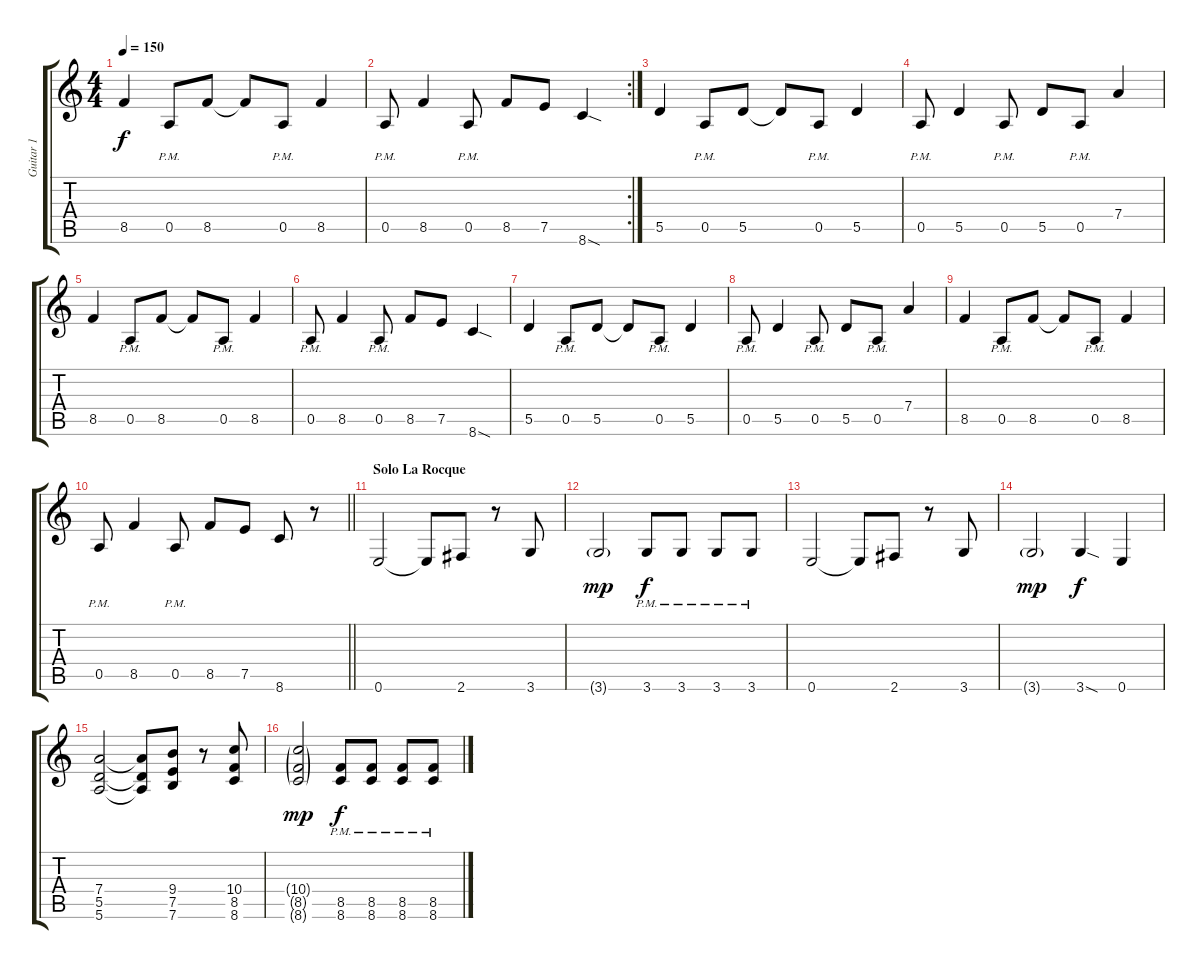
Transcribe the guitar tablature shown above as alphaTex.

\track ("Guitar 1" "Guitar 1") {instrument distortionguitar}
\staff {score tabs}
\tuning (E4 B3 G3 D3 A2 E2) {hide}
\ts (4 4)
\tempo 150
\clef g2
\ks c
8.5.4{dy f} 0.5{pm}.8 8.5.8 8.5{t}.8 0.5{pm}.8 8.5.4 |
\rc 2
0.5{pm}.8 8.5.4 0.5{pm}.8 8.5.8 7.5.8 8.6{sod}.4 |
5.5.4 0.5{pm}.8 5.5.8 5.5{t}.8 0.5{pm}.8 5.5.4 |
0.5{pm}.8 5.5.4 0.5{pm}.8 5.5.8 0.5{pm}.8 7.4.4 |
8.5.4 0.5{pm}.8 8.5.8 8.5{t}.8 0.5{pm}.8 8.5.4 |
0.5{pm}.8 8.5.4 0.5{pm}.8 8.5.8 7.5.8 8.6{sod}.4 |
5.5.4 0.5{pm}.8 5.5.8 5.5{t}.8 0.5{pm}.8 5.5.4 |
0.5{pm}.8 5.5.4 0.5{pm}.8 5.5.8 0.5{pm}.8 7.4.4 |
8.5.4 0.5{pm}.8 8.5.8 8.5{t}.8 0.5{pm}.8 8.5.4 |
\barLineRight lightlight
0.5{pm}.8 8.5.4 0.5{pm}.8 8.5.8 7.5.8 8.6.8 r.8 |
\section ("" "Solo La Rocque")
0.6.2 0.6{t}.8 2.6.8 r.8 3.6.8 |
3.6{g}.2{dy mp} 3.6{pm}.8{dy f} 3.6{pm}.8 3.6{pm}.8 3.6{pm}.8 |
0.6.2 0.6{t}.8 2.6.8 r.8 3.6.8 |
3.6{g}.2{dy mp} 3.6{sod}.4{dy f} 0.6.4 |
(7.4 5.5 5.6).2 (7.4{t} 5.5{t} 5.6{t}).8 (9.4 7.5 7.6).8 r.8 (10.4 8.5 8.6).8 |
(10.4{g} 8.5{g} 8.6{g}).2{dy mp} (8.5{pm} 8.6{pm}).8{dy f} (8.5{pm} 8.6{pm}).8 (8.5{pm} 8.6{pm}).8 (8.5{pm} 8.6{pm}).8
